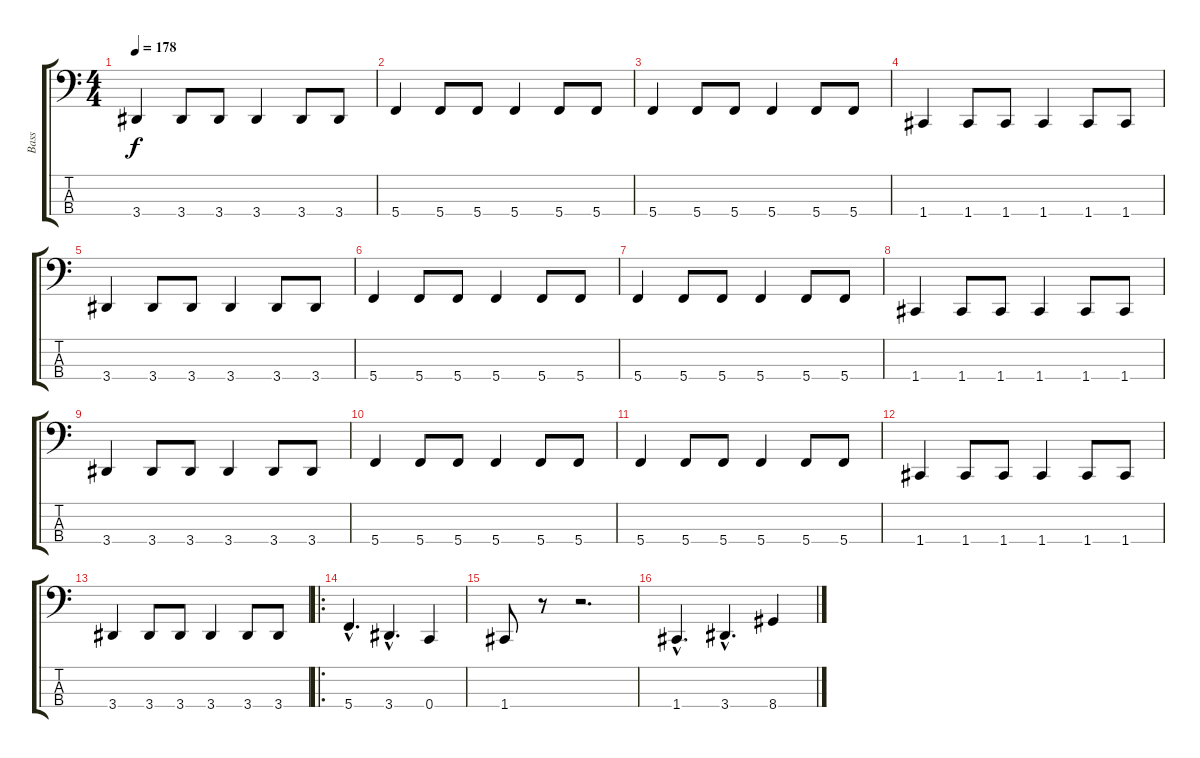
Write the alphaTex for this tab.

\track ("Bass" "Bass") {instrument electricbassfinger}
\staff {score tabs}
\tuning (Eb2 Bb1 F1 C1) {hide}
\ts (4 4)
\tempo 178
\clef f4
\ks c
3.4.4{dy f} 3.4.8 3.4.8 3.4.4 3.4.8 3.4.8 |
5.4.4 5.4.8 5.4.8 5.4.4 5.4.8 5.4.8 |
5.4.4 5.4.8 5.4.8 5.4.4 5.4.8 5.4.8 |
1.4.4 1.4.8 1.4.8 1.4.4 1.4.8 1.4.8 |
3.4.4 3.4.8 3.4.8 3.4.4 3.4.8 3.4.8 |
5.4.4 5.4.8 5.4.8 5.4.4 5.4.8 5.4.8 |
5.4.4 5.4.8 5.4.8 5.4.4 5.4.8 5.4.8 |
1.4.4 1.4.8 1.4.8 1.4.4 1.4.8 1.4.8 |
3.4.4 3.4.8 3.4.8 3.4.4 3.4.8 3.4.8 |
5.4.4 5.4.8 5.4.8 5.4.4 5.4.8 5.4.8 |
5.4.4 5.4.8 5.4.8 5.4.4 5.4.8 5.4.8 |
1.4.4 1.4.8 1.4.8 1.4.4 1.4.8 1.4.8 |
3.4.4 3.4.8 3.4.8 3.4.4 3.4.8 3.4.8 |
\ro
5.4{hac}.4{d} 3.4{hac}.4{d} 0.4.4 |
1.4.8 r.8 r.2{d} |
1.4{hac}.4{d} 3.4{hac}.4{d} 8.4.4
